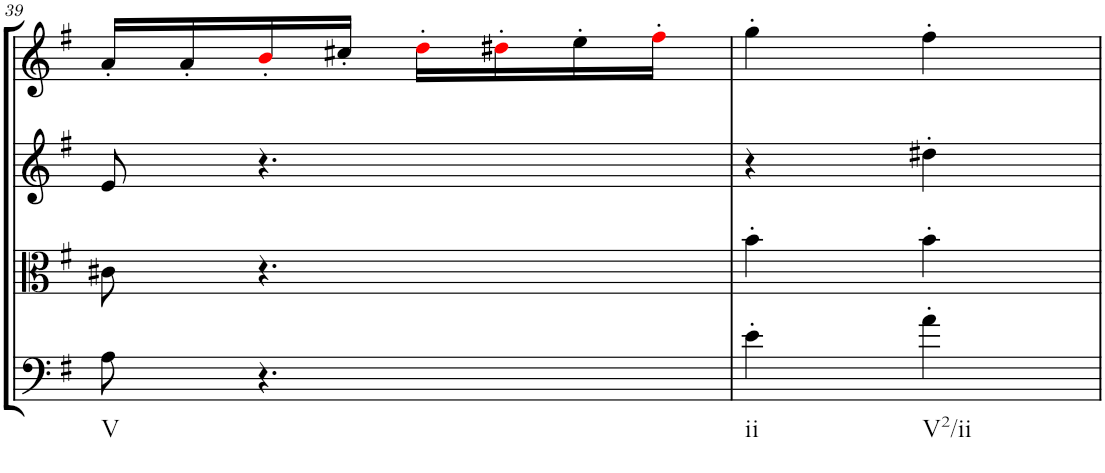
**kern	**kern	**kern	**kern
*part4	*part3	*part2	*part1
*staff4	*staff3	*staff2	*staff1
*I"Cello	*I"Viola	*I"2nd Violin	*I"1st Violin
*	*I'Vla	*I'Vln	*I'Vln
!!LO:PB:g=z
*clefF4	*clefC3	*clefG2	*clefG2
*k[f#]	*k[f#]	*k[f#]	*k[f#]
*G:	*G:	*G:	*G:
*M2/4	*M2/4	*M2/4	*M2/4
=39	=39	=39	=39
!LO:TX:b:t=V	!	!	!
8A\	8c#X\	8e/	16a'/LL
.	.	.	16a'/
4.r	4.r	4.r	16b'i/
.	.	.	16cc#X'/JJ
.	.	.	16dd'i\LL
.	.	.	16dd#X'i\
.	.	.	16ee'\
.	.	.	16ff#'i\JJ
=40	=40	=40	=40
!LO:TX:b:t=ii	!	!	!
4e'\	4b'\	4r	4gg'\
!LO:TX:b:t=V2/ii	!	!	!
4a'\	4b'\	4dd#X'\	4ff#'\
=	=	=	=
*-	*-	*-	*-
